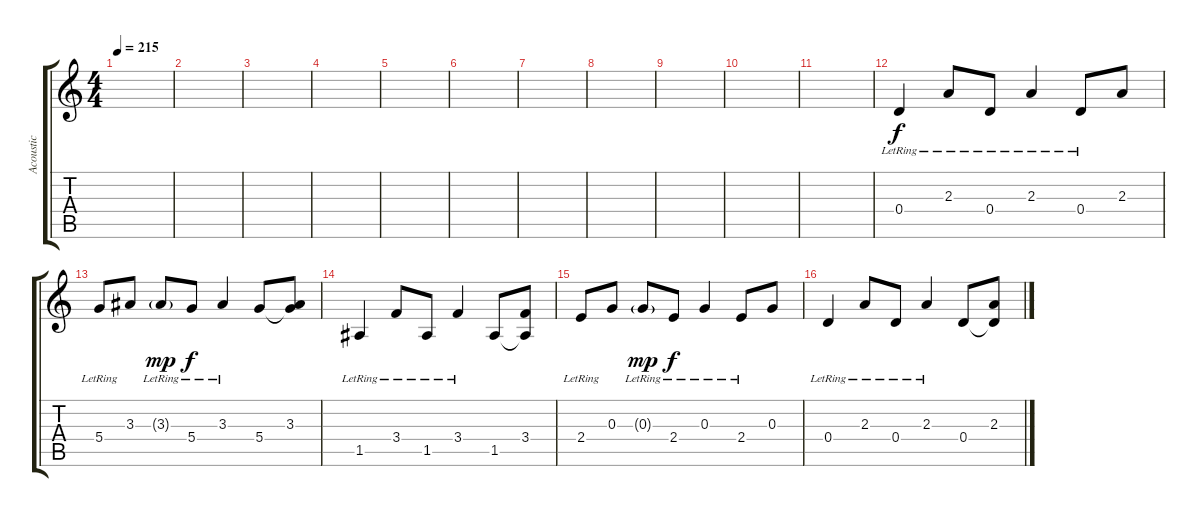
\track ("Acoustic" "Acoustic") {instrument acousticguitarsteel}
\staff {score tabs}
\tuning (E4 B3 G3 D3 A2 E2) {hide}
\ts (4 4)
\tempo 215
\clef g2
\ks c
|
|
|
|
|
|
|
|
|
|
|
0.4{lr}.4 2.3{lr}.8 0.4{lr}.8 2.3{lr}.4 0.4{lr}.8 2.3.8 |
5.4{lr}.8 3.3.8 3.3{g lr}.8{dy mp} 5.4{lr}.8{dy f} 3.3{lr}.4 5.4.8 (3.3 5.4{t}).8 |
1.5{lr}.4 3.4{lr}.8 1.5{lr}.8 3.4{lr}.4 1.5.8 (3.4 1.5{t}).8 |
2.4{lr}.8 0.3.8 0.3{g lr}.8{dy mp} 2.4{lr}.8{dy f} 0.3{lr}.4 2.4{lr}.8 0.3.8 |
0.4{lr}.4 2.3{lr}.8 0.4{lr}.8 2.3{lr}.4 0.4.8 (2.3 0.4{t}).8
